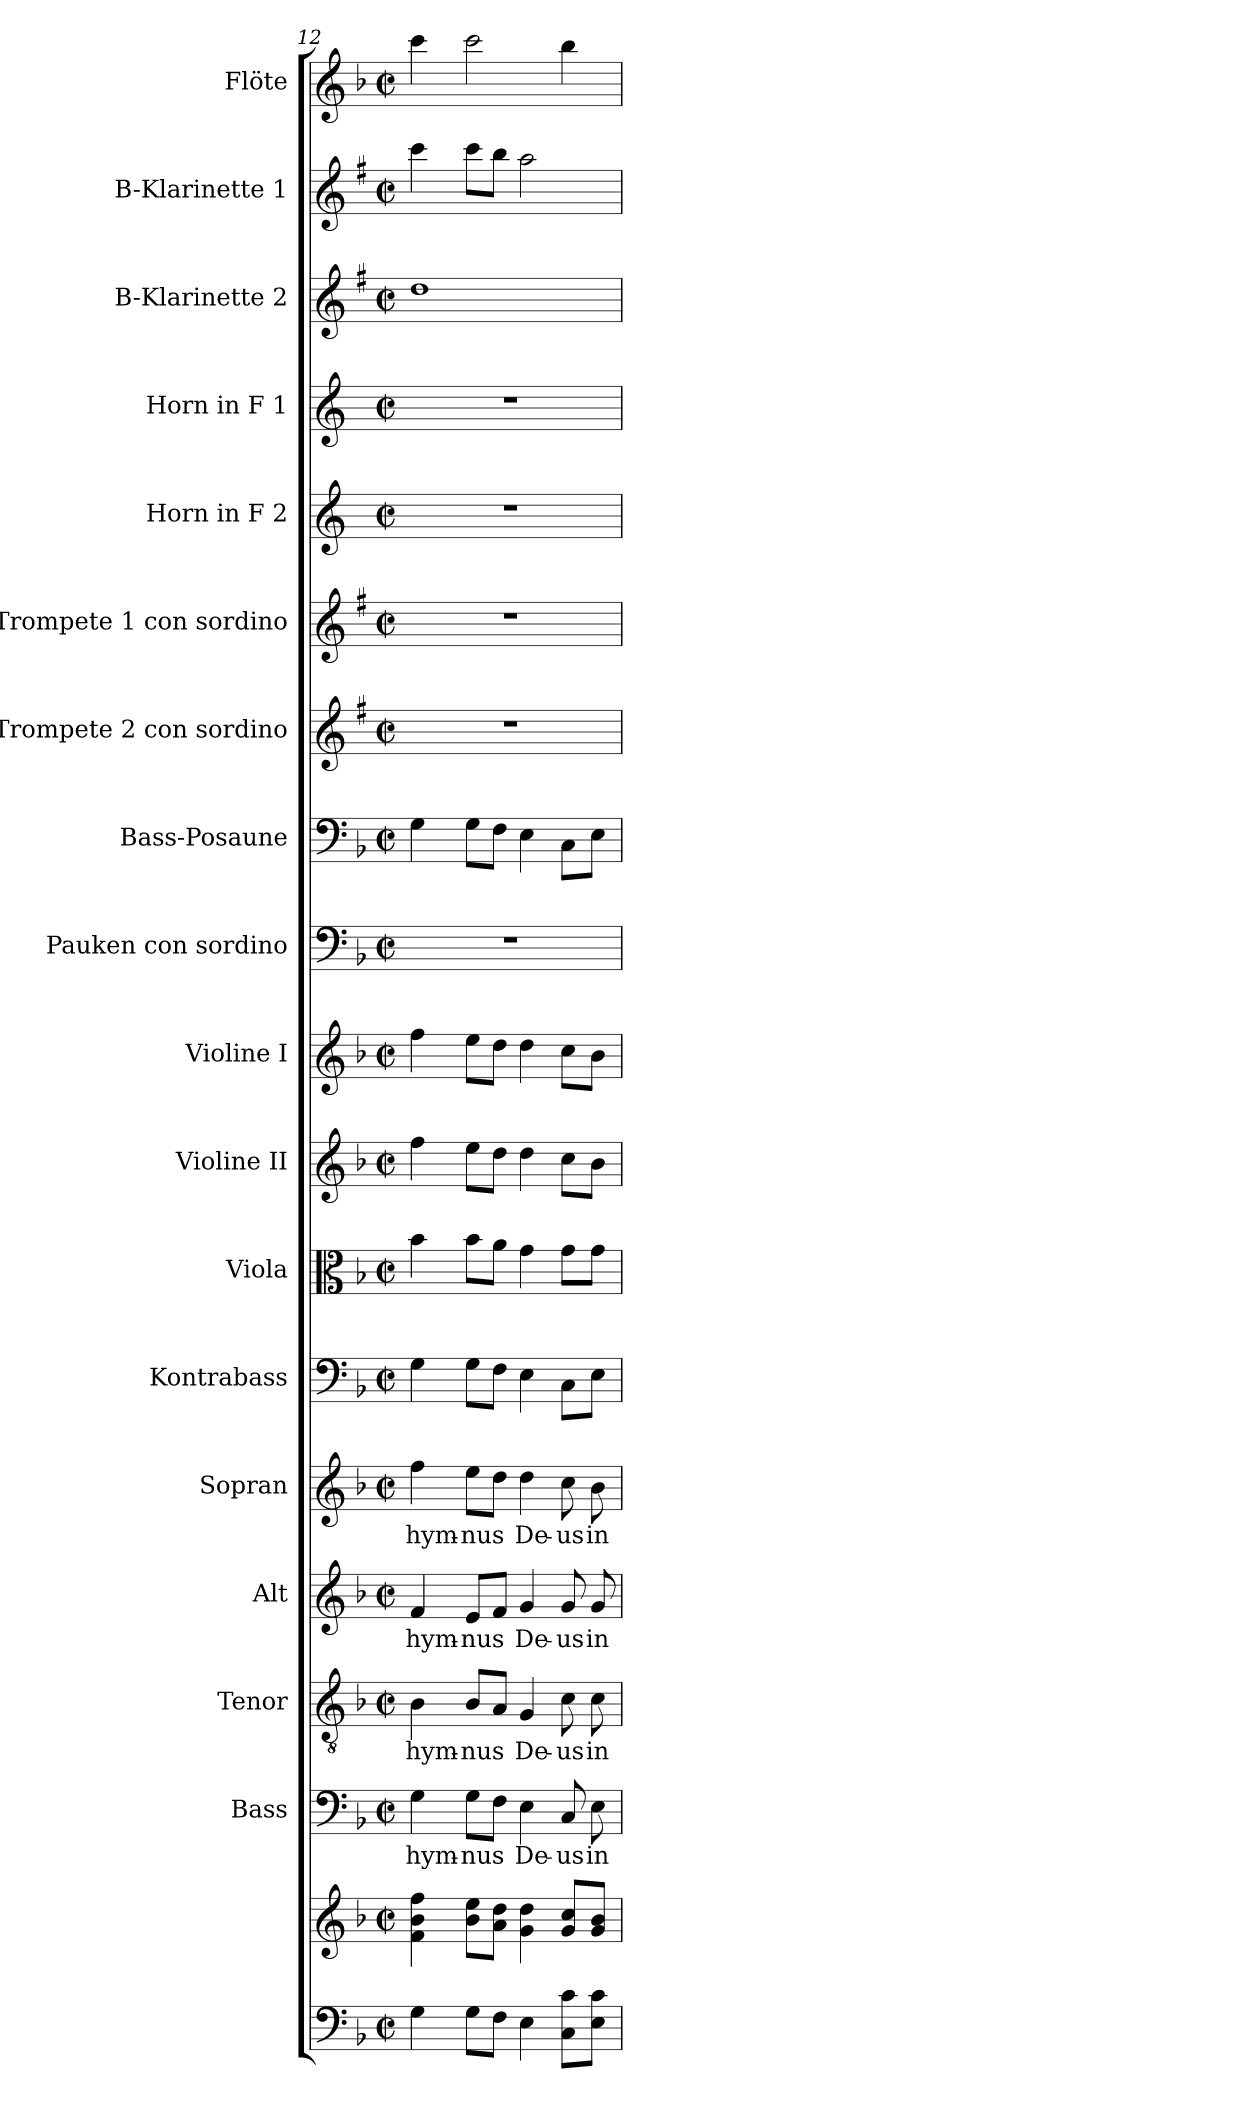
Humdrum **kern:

**kern	**kern	**kern	**text	**kern	**text	**kern	**text	**kern	**text	**kern	**kern	**kern	**kern	**kern	**kern	**kern	**kern	**kern	**kern	**kern	**kern	**kern
*part18	*part18	*part17	*part17	*part16	*part16	*part15	*part15	*part14	*part14	*part13	*part12	*part11	*part10	*part9	*part8	*part7	*part6	*part5	*part4	*part3	*part2	*part1
*staff19	*staff18	*staff17	*staff17	*staff16	*staff16	*staff15	*staff15	*staff14	*staff14	*staff13	*staff12	*staff11	*staff10	*staff9	*staff8	*staff7	*staff6	*staff5	*staff4	*staff3	*staff2	*staff1
*	*	*I"Bass	*	*I"Tenor	*	*I"Alt	*	*I"Sopran	*	*I"Kontrabass	*I"Viola	*I"Violine II	*I"Violine I	*I"Pauken con sordino	*I"Bass-Posaune	*I"B-Trompete 2 con sordino	*I"B-Trompete 1 con sordino	*I"Horn in F 2	*I"Horn in F 1	*I"B-Klarinette 2	*I"B-Klarinette 1	*I"Flöte
*	*	*I'B.	*	*I'T.	*	*I'A.	*	*I'S.	*	*I'Kb.	*I'Vla.	*I'Vl. II	*I'Vl. I	*I'Pk.	*I'B. Pos.	*I'B Trp. 2	*I'B Trp. 1	*	*	*I'B Kl. 2	*I'B Kl. 1	*I'Fl.
*clefF4	*clefG2	*clefF4	*	*clefGv2	*	*clefG2	*	*clefG2	*	*clefF4	*clefC3	*clefG2	*clefG2	*clefF4	*clefF4	*clefG2	*clefG2	*clefG2	*clefG2	*clefG2	*clefG2	*clefG2
*	*	*	*	*	*	*	*	*	*	*ITrd7c12	*	*	*	*	*	*ITrd1c2	*ITrd1c2	*ITrd4c7	*ITrd4c7	*ITrd1c2	*ITrd1c2	*
*k[b-]	*k[b-]	*k[b-]	*	*k[b-]	*	*k[b-]	*	*k[b-]	*	*k[b-]	*k[b-]	*k[b-]	*k[b-]	*k[b-]	*k[b-]	*k[b-]	*k[b-]	*k[b-]	*k[b-]	*k[b-]	*k[b-]	*k[b-]
*F:	*F:	*F:	*	*F:	*	*F:	*	*F:	*	*F:	*F:	*F:	*F:	*F:	*F:	*F:	*F:	*F:	*F:	*F:	*F:	*F:
*M2/2	*M2/2	*M2/2	*	*M2/2	*	*M2/2	*	*M2/2	*	*M2/2	*M2/2	*M2/2	*M2/2	*M2/2	*M2/2	*M2/2	*M2/2	*M2/2	*M2/2	*M2/2	*M2/2	*M2/2
*met(c|)	*met(c|)	*met(c|)	*	*met(c|)	*	*met(c|)	*	*met(c|)	*	*met(c|)	*met(c|)	*met(c|)	*met(c|)	*met(c|)	*met(c|)	*met(c|)	*met(c|)	*met(c|)	*met(c|)	*met(c|)	*met(c|)	*met(c|)
=12	=12	=12	=12	=12	=12	=12	=12	=12	=12	=12	=12	=12	=12	=12	=12	=12	=12	=12	=12	=12	=12	=12
!	!	!	!LO:LY:b	!	!LO:LY:b	!	!LO:LY:b	!	!LO:LY:b	!	!	!	!	!	!	!	!	!	!	!	!	!
4G\	4f\ 4b-\ 4ff\	4G\	hym-	4B-\	hym-	4f/	hym-	4ff\	hym-	4GG\	4b-\	4ff\	4ff\	1r	4G\	1r	1r	1r	1r	1cc	4bb-\	4ccc\
!	!	!	!LO:LY:b	!	!LO:LY:b	!	!LO:LY:b	!	!LO:LY:b	!	!	!	!	!	!	!	!	!	!	!	!	!
8G\L	8b-\ 8ee\L	8G\L	-nus	8B-/L	-nus	8e/L	-nus	8ee\L	-nus	8GG\L	8b-\L	8ee\L	8ee\L	.	8G\L	.	.	.	.	.	8bb-\L	2ccc\
8F\J	8a\ 8dd\J	8F\J	.	8A/J	.	8f/J	.	8dd\J	.	8FF\J	8a\J	8dd\J	8dd\J	.	8F\J	.	.	.	.	.	8aa\J	.
!	!	!	!LO:LY:b	!	!LO:LY:b	!	!LO:LY:b	!	!LO:LY:b	!	!	!	!	!	!	!	!	!	!	!	!	!
4E\	4g\ 4dd\	4E\	De-	4G/	De-	4g/	De-	4dd\	De-	4EE\	4g\	4dd\	4dd\	.	4E\	.	.	.	.	.	2gg\	.
!	!	!	!LO:LY:b	!	!LO:LY:b	!	!LO:LY:b	!	!LO:LY:b	!	!	!	!	!	!	!	!	!	!	!	!	!
8C\ 8c\L	8g/ 8cc/L	8C/	-us	8c\	-us	8g/	-us	8cc\	-us	8CC\L	8g\L	8cc\L	8cc\L	.	8C\L	.	.	.	.	.	.	4bb-\
!	!	!	!LO:LY:b	!	!LO:LY:b	!	!LO:LY:b	!	!LO:LY:b	!	!	!	!	!	!	!	!	!	!	!	!	!
8E\ 8c\J	8g/ 8b-/J	8E\	in	8c\	in	8g/	in	8b-\	in	8EE\J	8g\J	8b-\J	8b-\J	.	8E\J	.	.	.	.	.	.	.
=	=	=	=	=	=	=	=	=	=	=	=	=	=	=	=	=	=	=	=	=	=	=
*-	*-	*-	*-	*-	*-	*-	*-	*-	*-	*-	*-	*-	*-	*-	*-	*-	*-	*-	*-	*-	*-	*-
